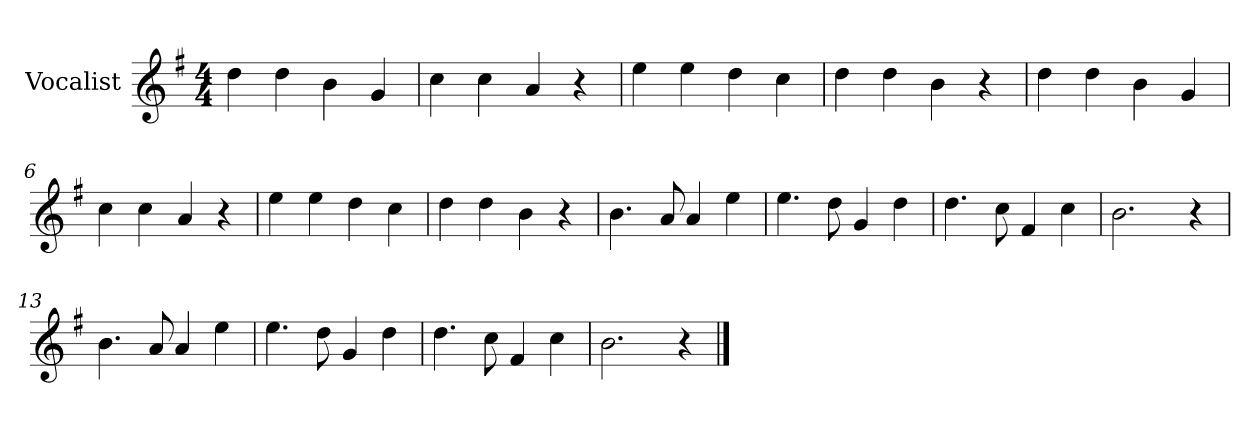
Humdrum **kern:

**kern
*part1
*staff1
*I"Vocalist
*k[f#]
*G:
*M4/4
=1
4dd
4dd
4b
4g
=2
4cc
4cc
4a
4r
=3
4ee
4ee
4dd
4cc
=4
4dd
4dd
4b
4r
=5
4dd
4dd
4b
4g
=6
4cc
4cc
4a
4r
=7
4ee
4ee
4dd
4cc
=8
4dd
4dd
4b
4r
=9
4.b
8a
4a
4ee
=10
4.ee
8dd
4g
4dd
=11
4.dd
8cc
4f#
4cc
=12
2.b
4r
=13
4.b
8a
4a
4ee
=14
4.ee
8dd
4g
4dd
=15
4.dd
8cc
4f#
4cc
=16
2.b
4r
==
*-
